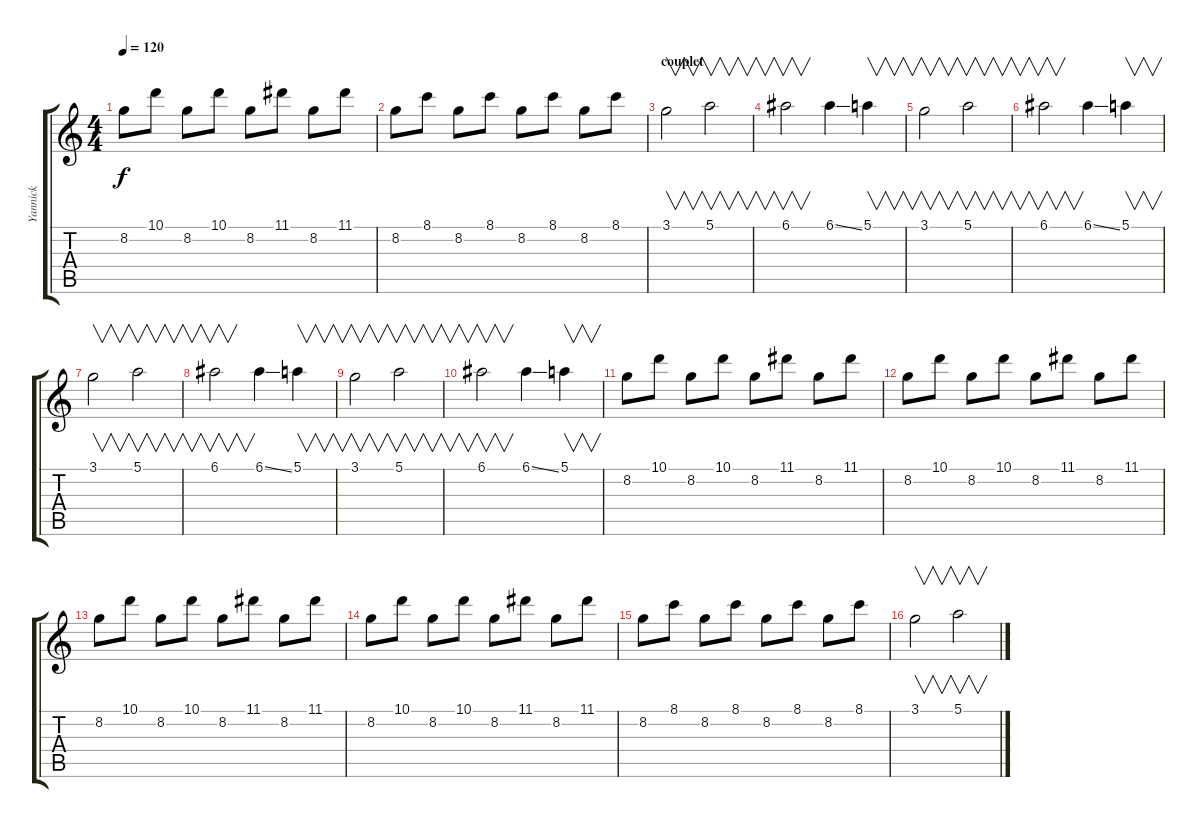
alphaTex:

\track ("Yannick" "Yannick") {instrument distortionguitar}
\staff {score tabs}
\tuning (E4 B3 G3 D3 A2 E2) {hide}
\ts (4 4)
\tempo 120
\clef g2
\ks c
8.2.8{dy f} 10.1.8 8.2.8 10.1.8 8.2.8 11.1.8 8.2.8 11.1.8 |
8.2.8 8.1.8 8.2.8 8.1.8 8.2.8 8.1.8 8.2.8 8.1.8 |
\section ("" "couplet")
3.1.2{v} 5.1.2{v} |
6.1.2{v} 6.1{ss}.4 5.1.4{v} |
3.1.2{v} 5.1.2{v} |
6.1.2{v} 6.1{ss}.4 5.1.4{v} |
3.1.2{v} 5.1.2{v} |
6.1.2{v} 6.1{ss}.4 5.1.4{v} |
3.1.2{v} 5.1.2{v} |
6.1.2{v} 6.1{ss}.4 5.1.4{v} |
\section ("" "")
8.2.8 10.1.8 8.2.8 10.1.8 8.2.8 11.1.8 8.2.8 11.1.8 |
8.2.8 10.1.8 8.2.8 10.1.8 8.2.8 11.1.8 8.2.8 11.1.8 |
8.2.8 10.1.8 8.2.8 10.1.8 8.2.8 11.1.8 8.2.8 11.1.8 |
8.2.8 10.1.8 8.2.8 10.1.8 8.2.8 11.1.8 8.2.8 11.1.8 |
8.2.8 8.1.8 8.2.8 8.1.8 8.2.8 8.1.8 8.2.8 8.1.8 |
3.1.2{v} 5.1.2{v}
